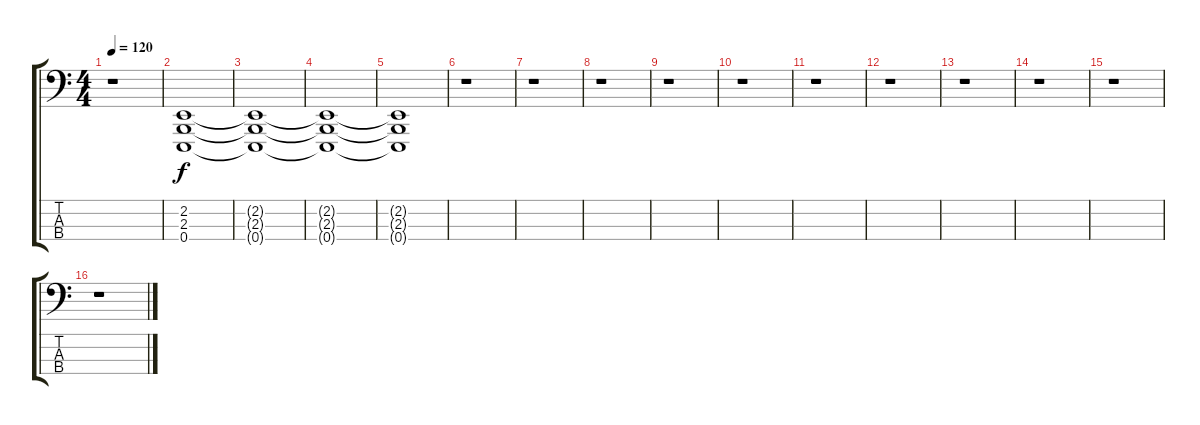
\track "" {instrument churchorgan}
\staff {score tabs}
\tuning (G2 D2 A1 E1) {hide}
\ts (4 4)
\tempo 120
\clef f4
\ks c
r.1{dy f} |
(2.2 2.3 0.4).1 |
(2.2{t} 2.3{t} 0.4{t}).1 |
(2.2{t} 2.3{t} 0.4{t}).1 |
(2.2{t} 2.3{t} 0.4{t}).1 |
r.1 |
r.1 |
r.1 |
r.1 |
r.1 |
r.1 |
r.1 |
r.1 |
r.1 |
r.1 |
r.1
